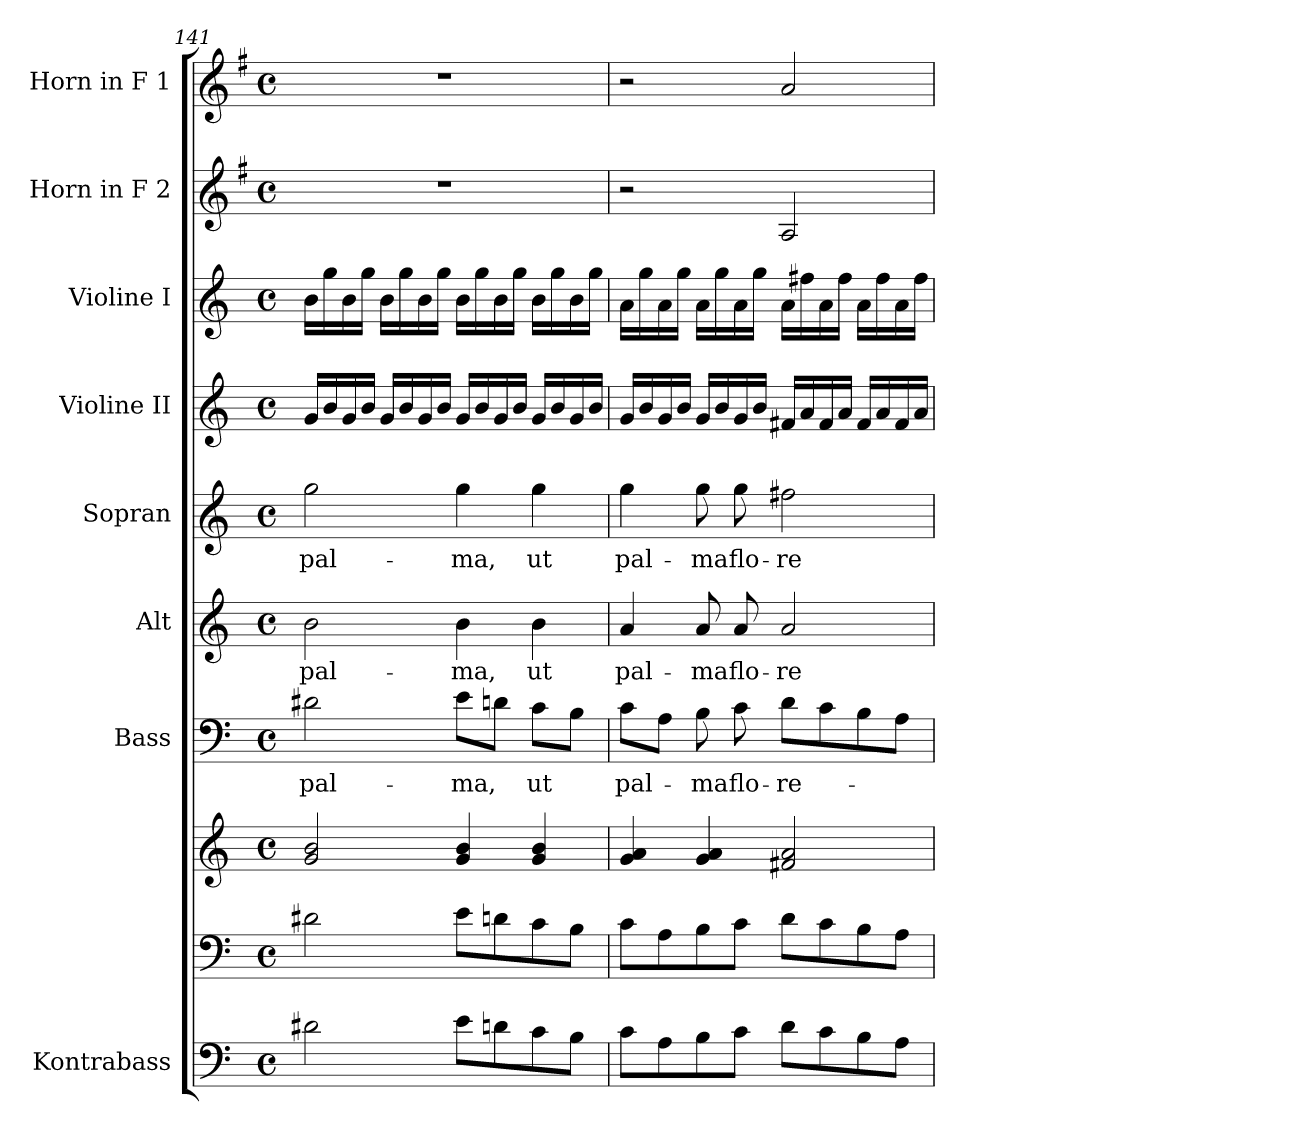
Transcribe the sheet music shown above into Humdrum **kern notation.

**kern	**kern	**kern	**kern	**text	**kern	**text	**kern	**text	**kern	**kern	**kern	**kern
*part9	*part8	*part8	*part7	*part7	*part6	*part6	*part5	*part5	*part4	*part3	*part2	*part1
*staff10	*staff9	*staff8	*staff7	*staff7	*staff6	*staff6	*staff5	*staff5	*staff4	*staff3	*staff2	*staff1
*I"Kontrabass	*	*	*I"Bass	*	*I"Alt	*	*I"Sopran	*	*I"Violine II	*I"Violine I	*I"Horn in F 2	*I"Horn in F 1
*I'Kb.	*	*	*I'B.	*	*I'A.	*	*I'S.	*	*I'Vl. II	*I'Vl. I	*	*
*clefF4	*clefF4	*clefG2	*clefF4	*	*clefG2	*	*clefG2	*	*clefG2	*clefG2	*clefG2	*clefG2
*ITrd7c12	*	*	*	*	*	*	*	*	*	*	*ITrd4c7	*ITrd4c7
*k[]	*k[]	*k[]	*k[]	*	*k[]	*	*k[]	*	*k[]	*k[]	*k[]	*k[]
*C:	*C:	*C:	*C:	*	*C:	*	*C:	*	*C:	*C:	*C:	*C:
*M4/4	*M4/4	*M4/4	*M4/4	*	*M4/4	*	*M4/4	*	*M4/4	*M4/4	*M4/4	*M4/4
*met(c)	*met(c)	*met(c)	*met(c)	*	*met(c)	*	*met(c)	*	*met(c)	*met(c)	*met(c)	*met(c)
=141	=141	=141	=141	=141	=141	=141	=141	=141	=141	=141	=141	=141
!	!	!	!	!LO:LY:b	!	!LO:LY:b	!	!LO:LY:b	!	!	!	!
2D#X\	2d#X\	2g/ 2b/	2d#X\	pal-	2b\	pal-	2gg\	pal-	16g/LL	16b\LL	1r	1r
.	.	.	.	.	.	.	.	.	16b/	16gg\	.	.
.	.	.	.	.	.	.	.	.	16g/	16b\	.	.
.	.	.	.	.	.	.	.	.	16b/JJ	16gg\JJ	.	.
.	.	.	.	.	.	.	.	.	16g/LL	16b\LL	.	.
.	.	.	.	.	.	.	.	.	16b/	16gg\	.	.
.	.	.	.	.	.	.	.	.	16g/	16b\	.	.
.	.	.	.	.	.	.	.	.	16b/JJ	16gg\JJ	.	.
!	!	!	!	!LO:LY:b	!	!LO:LY:b	!	!LO:LY:b	!	!	!	!
8E\L	8e\L	4g/ 4b/	8e\L	-ma,	4b\	-ma,	4gg\	-ma,	16g/LL	16b\LL	.	.
.	.	.	.	.	.	.	.	.	16b/	16gg\	.	.
8Dn\	8dn\	.	8dn\J	.	.	.	.	.	16g/	16b\	.	.
.	.	.	.	.	.	.	.	.	16b/JJ	16gg\JJ	.	.
!	!	!	!	!LO:LY:b	!	!LO:LY:b	!	!LO:LY:b	!	!	!	!
8C\	8c\	4g/ 4b/	8c\L	ut	4b\	ut	4gg\	ut	16g/LL	16b\LL	.	.
.	.	.	.	.	.	.	.	.	16b/	16gg\	.	.
8BB\J	8B\J	.	8B\J	.	.	.	.	.	16g/	16b\	.	.
.	.	.	.	.	.	.	.	.	16b/JJ	16gg\JJ	.	.
!!LO:PB:g=z
=142	=142	=142	=142	=142	=142	=142	=142	=142	=142	=142	=142	=142
!	!	!	!	!LO:LY:b	!	!LO:LY:b	!	!LO:LY:b	!	!	!	!
8C\L	8c\L	4g/ 4a/	8c\L	pal-	4a/	pal-	4gg\	pal-	16g/LL	16a\LL	2r	2r
.	.	.	.	.	.	.	.	.	16b/	16gg\	.	.
8AA\	8A\	.	8A\J	.	.	.	.	.	16g/	16a\	.	.
.	.	.	.	.	.	.	.	.	16b/JJ	16gg\JJ	.	.
!	!	!	!	!LO:LY:b	!	!LO:LY:b	!	!LO:LY:b	!	!	!	!
8BB\	8B\	4g/ 4a/	8B\	-ma	8a/	-ma	8gg\	-ma	16g/LL	16a\LL	.	.
.	.	.	.	.	.	.	.	.	16b/	16gg\	.	.
!	!	!	!	!LO:LY:b	!	!LO:LY:b	!	!LO:LY:b	!	!	!	!
8C\J	8c\J	.	8c\	flo-	8a/	flo-	8gg\	flo-	16g/	16a\	.	.
.	.	.	.	.	.	.	.	.	16b/JJ	16gg\JJ	.	.
!	!	!	!	!LO:LY:b	!	!LO:LY:b	!	!LO:LY:b	!	!	!	!
8D\L	8d\L	2f#X/ 2a/	8d\L	-re-	2a/	-re-	2ff#X\	-re-	16f#X/LL	16a\LL	2D/	2d/
.	.	.	.	.	.	.	.	.	16a/	16ff#X\	.	.
8C\	8c\	.	8c\	.	.	.	.	.	16f#/	16a\	.	.
.	.	.	.	.	.	.	.	.	16a/JJ	16ff#\JJ	.	.
8BB\	8B\	.	8B\	.	.	.	.	.	16f#/LL	16a\LL	.	.
.	.	.	.	.	.	.	.	.	16a/	16ff#\	.	.
8AA\J	8A\J	.	8A\J	.	.	.	.	.	16f#/	16a\	.	.
.	.	.	.	.	.	.	.	.	16a/JJ	16ff#\JJ	.	.
=	=	=	=	=	=	=	=	=	=	=	=	=
*-	*-	*-	*-	*-	*-	*-	*-	*-	*-	*-	*-	*-
